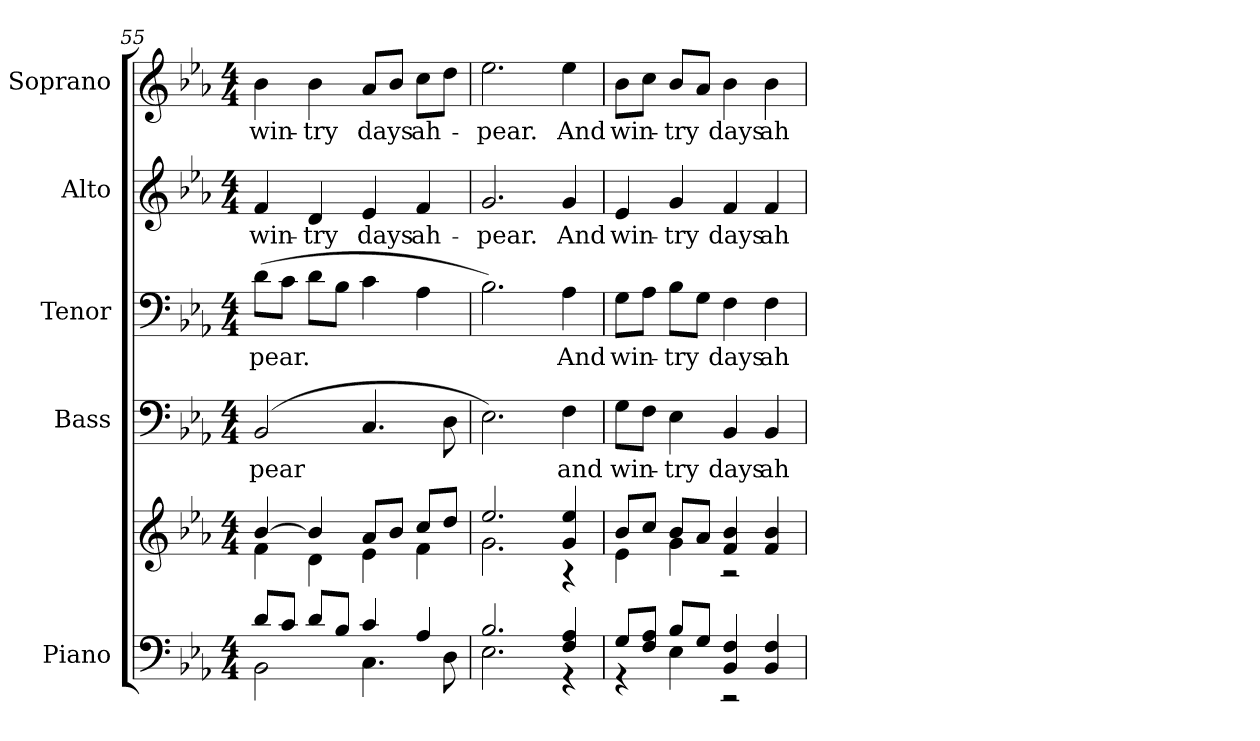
**kern	**kern	**kern	**text	**kern	**text	**kern	**text	**kern	**text
*part5	*part5	*part4	*part4	*part3	*part3	*part2	*part2	*part1	*part1
*staff6	*staff5	*staff4	*staff4	*staff3	*staff3	*staff2	*staff2	*staff1	*staff1
*I"Piano	*	*I"Bass	*	*I"Tenor	*	*I"Alto	*	*I"Soprano	*
*I'Pno.	*	*I'B.	*	*I'T.	*	*I'A.	*	*I'S.	*
*clefF4	*clefG2	*clefF4	*	*clefF4	*	*clefG2	*	*clefG2	*
*k[b-e-a-]	*k[b-e-a-]	*k[b-e-a-]	*	*k[b-e-a-]	*	*k[b-e-a-]	*	*k[b-e-a-]	*
*E-:	*E-:	*E-:	*	*E-:	*	*E-:	*	*E-:	*
*M4/4	*M4/4	*M4/4	*	*M4/4	*	*M4/4	*	*M4/4	*
=55	=55	=55	=55	=55	=55	=55	=55	=55	=55
*^	*^	*	*	*	*	*	*	*	*
!	!	!	!	!	!LO:LY:b:color=#000000	!	!	!	!	!	!
!	!	!	!	!	!	!	!LO:LY:b:color=#000000	!	!	!	!
!	!	!	!	!	!	!	!	!	!LO:LY:b:color=#000000	!	!
!	!	!	!	!	!	!	!	!	!	!	!LO:LY:b:color=#000000
8di/L	2BB-i\	[>4b-i/	4fi\	(2BB-i/	-pear	(8di\L	-pear.	4fi/	win-	4b-i\	win-
8ci/J	.	.	.	.	.	8ci\J	.	.	.	.	.
!	!	!	!	!	!	!	!	!	!LO:LY:b:color=#000000	!	!
!	!	!	!	!	!	!	!	!	!	!	!LO:LY:b:color=#000000
8di/L	.	4b-i/]	4di\	.	.	8di\L	.	4di/	-try	4b-i\	-try
8B-i/J	.	.	.	.	.	8B-i\J	.	.	.	.	.
!	!	!	!	!	!	!	!	!	!LO:LY:b:color=#000000	!	!
!	!	!	!	!	!	!	!	!	!	!	!LO:LY:b:color=#000000
4ci/	4.Ci\	8a-i/L	4e-i\	4.Ci/	.	4ci\	.	4e-i/	days	8a-i/L	days
.	.	8b-i/J	.	.	.	.	.	.	.	8b-i/J	.
!	!	!	!	!	!	!	!	!	!LO:LY:b:color=#000000	!	!
!	!	!	!	!	!	!	!	!	!	!	!LO:LY:b:color=#000000
4A-i/	.	8cci/L	4fi\	.	.	4A-i\	.	4fi/	ah-	8cci\L	ah-
.	8Di\	8ddi/J	.	8Di\	.	.	.	.	.	8ddi\J	.
=56	=56	=56	=56	=56	=56	=56	=56	=56	=56	=56	=56
!	!	!	!	!	!	!	!	!	!LO:LY:b:color=#000000	!	!
!	!	!	!	!	!	!	!	!	!	!	!LO:LY:b:color=#000000
2.B-i/	2.E-i\	2.ee-i/	2.gi\	2.E-i\)	.	2.B-i\)	.	2.gi/	-pear.	2.ee-i\	-pear.
!	!	!	!	!	!LO:LY:b:color=#000000	!	!	!	!	!	!
!	!	!	!	!	!	!	!LO:LY:b:color=#000000	!	!	!	!
!	!	!	!	!	!	!	!	!	!LO:LY:b:color=#000000	!	!
!	!	!	!	!	!	!	!	!	!	!	!LO:LY:b:color=#000000
4Fi/ 4A-i	4r	4gi/ 4ee-i	4r	4Fi\	and	4A-i\	And	4gi/	And	4ee-i\	And
!!LO:PB:g=z
=57	=57	=57	=57	=57	=57	=57	=57	=57	=57	=57	=57
!	!	!	!	!	!LO:LY:b:color=#000000	!	!	!	!	!	!
!	!	!	!	!	!	!	!LO:LY:b:color=#000000	!	!	!	!
!	!	!	!	!	!	!	!	!	!LO:LY:b:color=#000000	!	!
!	!	!	!	!	!	!	!	!	!	!	!LO:LY:b:color=#000000
8Gi/L	4r	8b-i/L	4e-i\	8Gi\L	win-	8Gi\L	win-	4e-i/	win-	8b-i\L	win-
8Fi/ 8A-iJ	.	8cci/J	.	8Fi\J	.	8A-i\J	.	.	.	8cci\J	.
!	!	!	!	!	!LO:LY:b:color=#000000	!	!	!	!	!	!
!	!	!	!	!	!	!	!LO:LY:b:color=#000000	!	!	!	!
!	!	!	!	!	!	!	!	!	!LO:LY:b:color=#000000	!	!
!	!	!	!	!	!	!	!	!	!	!	!LO:LY:b:color=#000000
8B-i/L	4E-i\	8b-i/L	4gi\	4E-i\	-try	8B-i\L	-try	4gi/	-try	8b-i/L	-try
8Gi/J	.	8a-i/J	.	.	.	8Gi\J	.	.	.	8a-i/J	.
!	!	!	!	!	!LO:LY:b:color=#000000	!	!	!	!	!	!
!	!	!	!	!	!	!	!LO:LY:b:color=#000000	!	!	!	!
!	!	!	!	!	!	!	!	!	!LO:LY:b:color=#000000	!	!
!	!	!	!	!	!	!	!	!	!	!	!LO:LY:b:color=#000000
4BB-i/ 4Fi	2r	4fi/ 4b-i	2r	4BB-i/	days	4Fi\	days	4fi/	days	4b-i\	days
!	!	!	!	!	!LO:LY:b:color=#000000	!	!	!	!	!	!
!	!	!	!	!	!	!	!LO:LY:b:color=#000000	!	!	!	!
!	!	!	!	!	!	!	!	!	!LO:LY:b:color=#000000	!	!
!	!	!	!	!	!	!	!	!	!	!	!LO:LY:b:color=#000000
4BB-i/ 4Fi	.	4fi/ 4b-i	.	4BB-i/	ah-	4Fi\	ah-	4fi/	ah-	4b-i\	ah-
*v	*v	*	*	*	*	*	*	*	*	*	*
*	*v	*v	*	*	*	*	*	*	*	*
=	=	=	=	=	=	=	=	=	=
*-	*-	*-	*-	*-	*-	*-	*-	*-	*-
